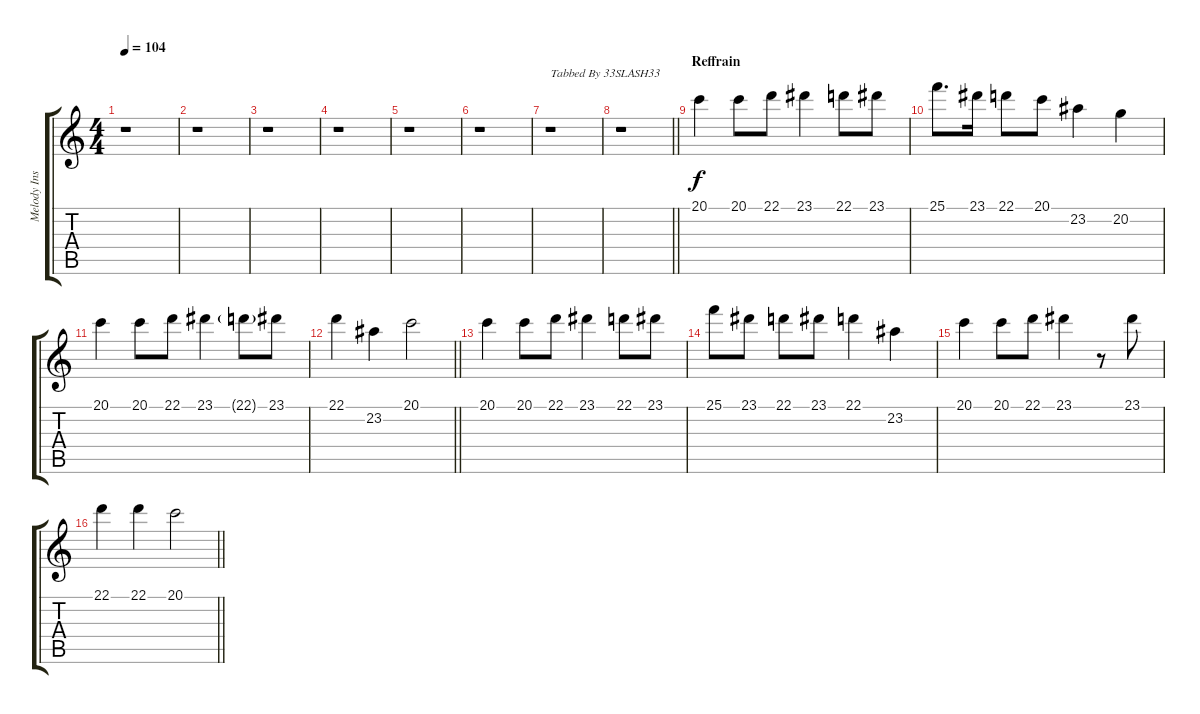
\track ("Melody Instrument" "Melody Ins") {instrument flute}
\staff {score tabs}
\tuning (E4 B3 G3 D3 A2 E2) {hide}
\ts (4 4)
\tempo 104
\clef g2
\ks c
r.1{dy f} |
r.1 |
r.1 |
r.1 |
r.1 |
r.1 |
r.1{txt "Tabbed By 33SLASH33"} |
\barLineRight lightlight
r.1 |
\section ("" "Reffrain")
20.1.4 20.1.8 22.1.8 23.1.4 22.1.8 23.1.8 |
25.1.8{d} 23.1.16 22.1.8 20.1.8 23.2.4 20.2.4 |
20.1.4 20.1.8 22.1.8 23.1.4 22.1{g}.8 23.1.8 |
\barLineRight lightlight
22.1.4 23.2.4 20.1.2 |
20.1.4 20.1.8 22.1.8 23.1.4 22.1.8 23.1.8 |
25.1.8 23.1.8 22.1.8 23.1.8 22.1.4 23.2.4 |
20.1.4 20.1.8 22.1.8 23.1.4 r.8 23.1.8 |
\barLineRight lightlight
22.1.4 22.1.4 20.1.2
